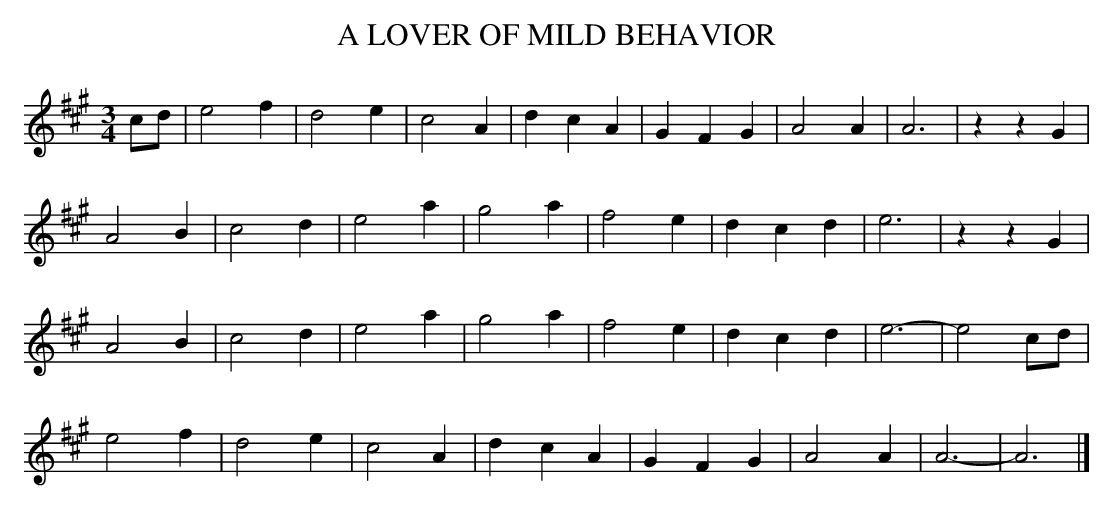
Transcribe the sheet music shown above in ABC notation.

X:1
T:A LOVER OF MILD BEHAVIOR
Y:"cheerfully"
M:3/4
L:1/8
K:A
cd|e4f2|d4e2|c4A2|d2c2A2|G2F2G2|A4A2|A6|z2z2G2|
A4B2|c4d2|e4a2|g4a2|f4e2|d2c2d2|e6|z2z2G2|
A4B2|c4d2|e4a2|g4a2|f4e2|d2c2d2|e6-|e4cd|
e4f2|d4e2|c4A2|d2c2A2|G2F2G2|A4A2|A6-|A6|]
